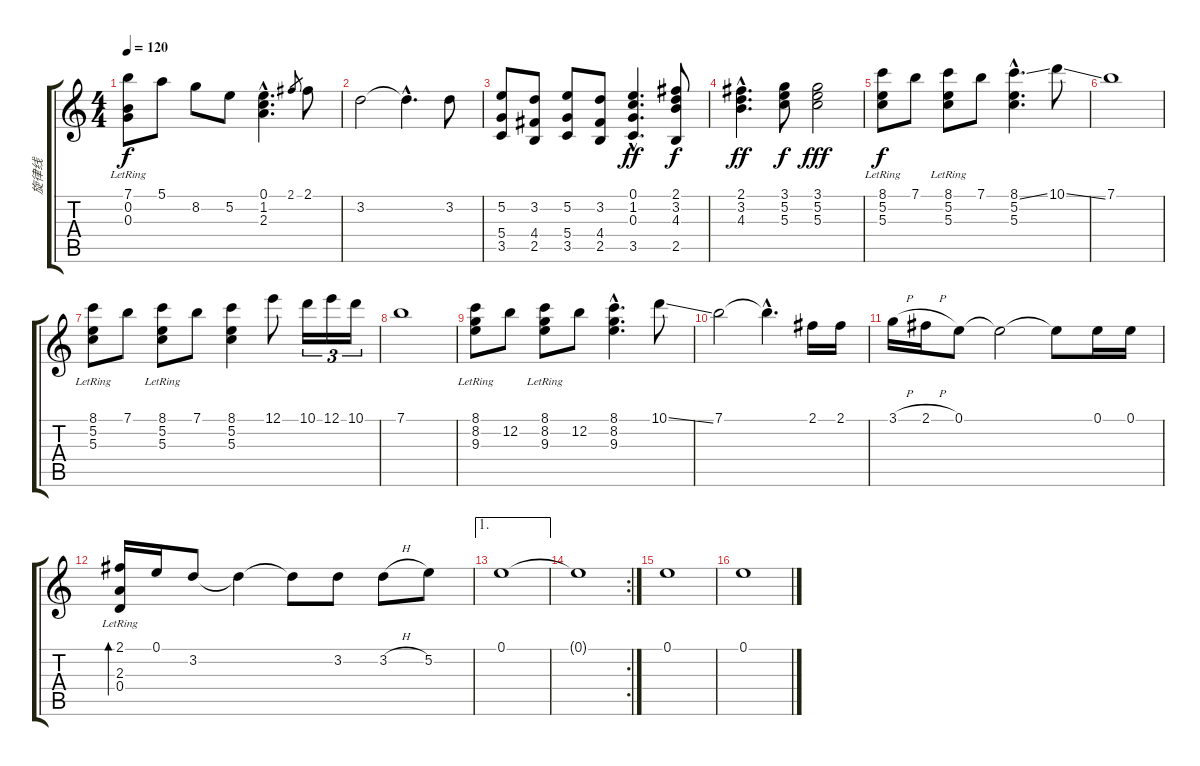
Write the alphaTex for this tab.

\track ("旋律线" "旋律线") {instrument acousticguitarnylon}
\staff {score tabs}
\tuning (E4 B3 G3 D3 A2 E2) {hide}
\ts (4 4)
\tempo 120
\clef g2
\ks c
(7.1 0.2{lr} 0.3{lr}).8{dy f} 5.1.8 8.2.8 5.2.8 (0.1{hac} 1.2{hac} 2.3{hac}).4{d} 2.1.8{gr} 2.1.8 |
3.2.2 3.2{hac t}.4{d} 3.2.8 |
(5.2 5.4 3.5).8 (3.2 4.4 2.5).8 (5.2 5.4 3.5).8 (3.2 4.4 2.5).8 (0.1{hac} 1.2{hac} 0.3{hac} 3.5{hac}).4{d dy ff} (2.1 3.2 4.3 2.5).8{dy f} |
(2.1{hac} 3.2{hac} 4.3{hac}).4{d dy ff} (3.1 5.2 5.3).8{dy f} (3.1 5.2 5.3).2{dy fff} |
(8.1 5.2{lr} 5.3{lr}).8{dy f} 7.1.8 (8.1 5.2{lr} 5.3{lr}).8 7.1.8 (8.1{ss hac} 5.2{hac} 5.3{hac}).4{d} 10.1{ss}.8 |
7.1.1 |
(8.1 5.2{lr} 5.3{lr}).8 7.1.8 (8.1 5.2{lr} 5.3{lr}).8 7.1.8 (8.1 5.2 5.3).4 12.1.8 10.1.16{tu (3 2)} 12.1.16{tu (3 2)} 10.1.16{tu (3 2)} |
7.1.1 |
(8.1 8.2{lr} 9.3{lr}).8 12.2.8 (8.1 8.2{lr} 9.3{lr}).8 12.2.8 (8.1{hac} 8.2{hac} 9.3{hac}).4{d} 10.1{ss}.8 |
7.1.2 7.1{hac t}.4{d} 2.1.16 2.1.16 |
3.1{h}.16 2.1{h}.16 0.1.8 0.1{t}.2 0.1{t}.8 0.1.16 0.1.16 |
(2.1 2.3{lr} 0.4{lr}).16{bd 60} 0.1.16 3.2.8 3.2{t}.4 3.2{t}.8 3.2.8 3.2{h}.8 5.2.8 |
\ae 1
0.1.1 |
\rc 2
0.1{t}.1 |
0.1.1 |
0.1.1
